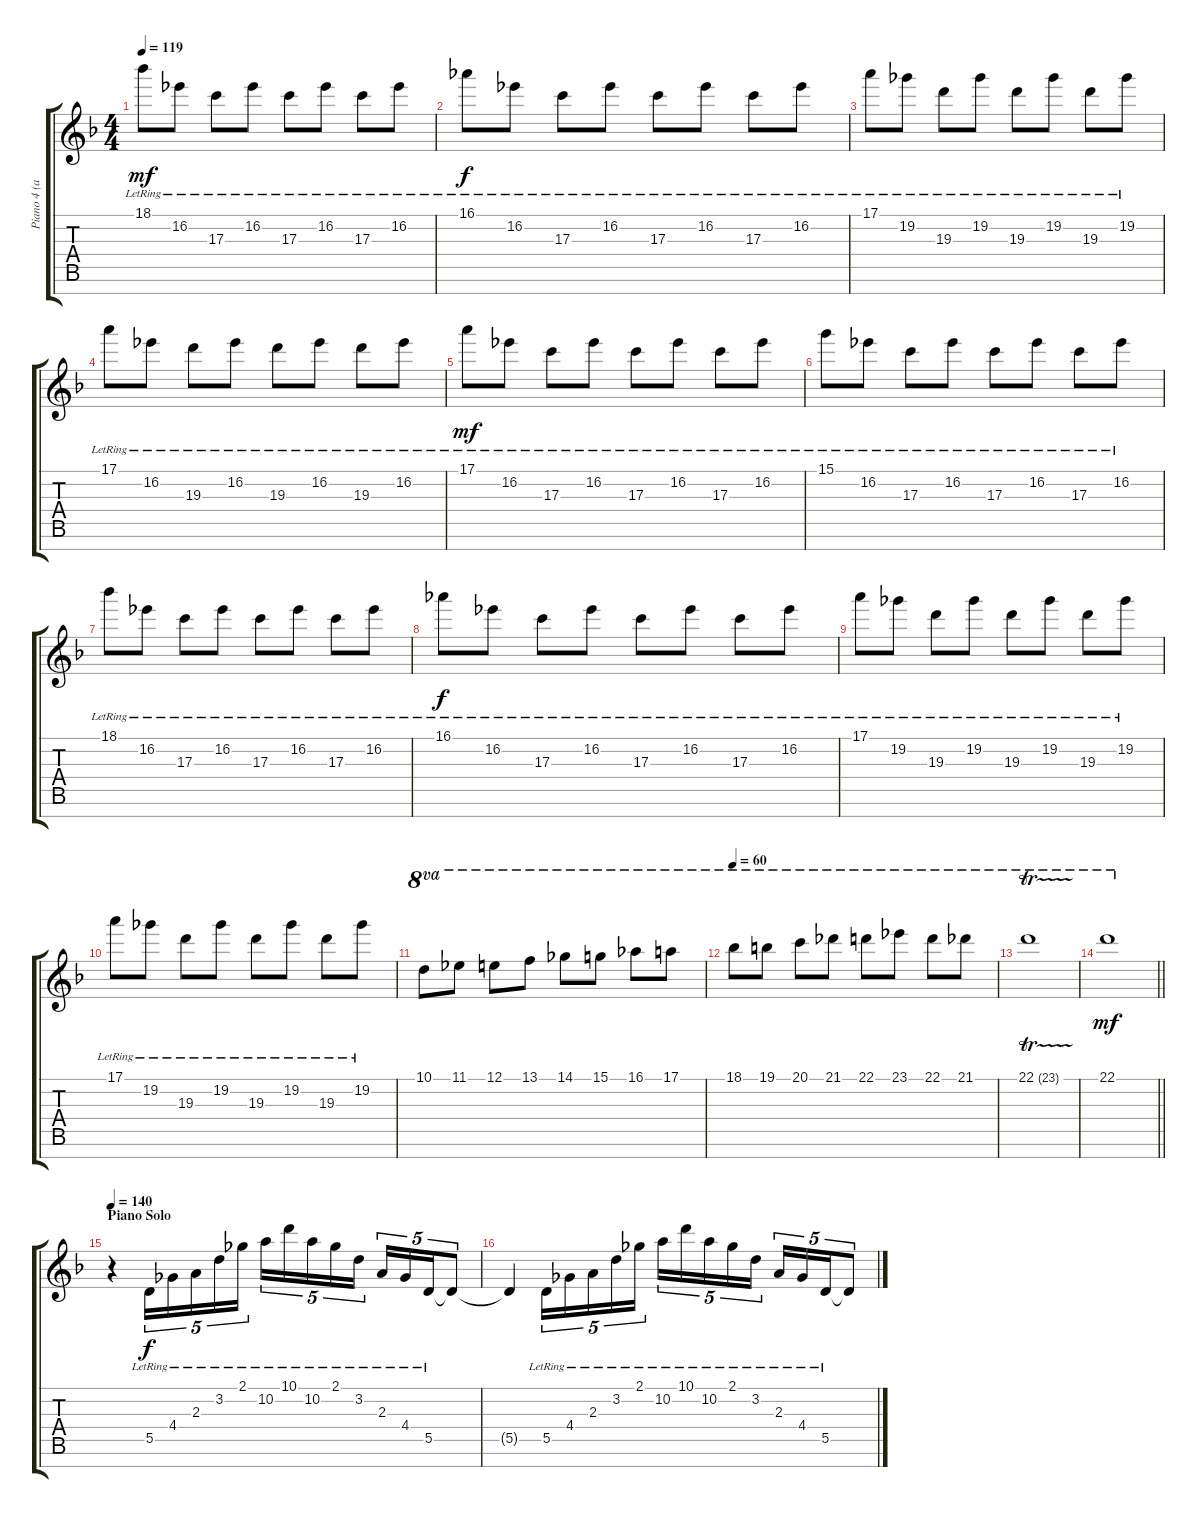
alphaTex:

\track ("Piano 4 (acous.) (RH)" "Piano 4 (a") {instrument brightacousticpiano}
\staff {score tabs}
\tuning (E5 B4 G4 D4 A3 E3 B2) {hide}
\ts (4 4)
\tempo 119
\clef g2
\ks dminor
18.1{lr}.8{dy mf} 16.2{lr}.8 17.3{lr}.8 16.2{lr}.8 17.3{lr}.8 16.2{lr}.8 17.3{lr}.8 16.2{lr}.8 |
16.1{lr}.8{dy f} 16.2{lr}.8 17.3{lr}.8 16.2{lr}.8 17.3{lr}.8 16.2{lr}.8 17.3{lr}.8 16.2{lr}.8 |
17.1{lr}.8 19.2{lr}.8 19.3{lr}.8 19.2{lr}.8 19.3{lr}.8 19.2{lr}.8 19.3{lr}.8 19.2{lr}.8 |
17.1{lr}.8 16.2{lr}.8 19.3{lr}.8 16.2{lr}.8 19.3{lr}.8 16.2{lr}.8 19.3{lr}.8 16.2{lr}.8 |
17.1{lr}.8{dy mf} 16.2{lr}.8 17.3{lr}.8 16.2{lr}.8 17.3{lr}.8 16.2{lr}.8 17.3{lr}.8 16.2{lr}.8 |
15.1{lr}.8 16.2{lr}.8 17.3{lr}.8 16.2{lr}.8 17.3{lr}.8 16.2{lr}.8 17.3{lr}.8 16.2{lr}.8 |
18.1{lr}.8 16.2{lr}.8 17.3{lr}.8 16.2{lr}.8 17.3{lr}.8 16.2{lr}.8 17.3{lr}.8 16.2{lr}.8 |
16.1{lr}.8{dy f} 16.2{lr}.8 17.3{lr}.8 16.2{lr}.8 17.3{lr}.8 16.2{lr}.8 17.3{lr}.8 16.2{lr}.8 |
17.1{lr}.8 19.2{lr}.8 19.3{lr}.8 19.2{lr}.8 19.3{lr}.8 19.2{lr}.8 19.3{lr}.8 19.2{lr}.8 |
17.1{lr}.8 19.2{lr}.8 19.3{lr}.8 19.2{lr}.8 19.3{lr}.8 19.2{lr}.8 19.3{lr}.8 19.2{lr}.8 |
10.1.8{ot 8va} 11.1.8{ot 8va} 12.1.8{ot 8va} 13.1.8{ot 8va} 14.1.8{ot 8va} 15.1.8{ot 8va} 16.1.8{ot 8va} 17.1.8{ot 8va} |
\tempo 60
18.1.8{ot 8va} 19.1.8{ot 8va} 20.1.8{ot 8va} 21.1.8{ot 8va} 22.1.8{ot 8va} 23.1.8{ot 8va} 22.1.8{ot 8va} 21.1.8{ot 8va} |
22.1{tr (23 16)}.1{ot 8va} |
\barLineRight lightlight
22.1.1{ot 8va dy mf} |
\section ("" "Piano Solo")
\tempo 140
r.4 5.5{lr}.16{tu (5 4) dy f} 4.4{lr}.16{tu (5 4)} 2.3{lr}.16{tu (5 4)} 3.2{lr}.16{tu (5 4)} 2.1{lr}.16{tu (5 4)} 10.2{lr}.16{tu (5 4)} 10.1{lr}.16{tu (5 4)} 10.2{lr}.16{tu (5 4)} 2.1{lr}.16{tu (5 4)} 3.2{lr}.16{tu (5 4)} 2.3{lr}.16{tu (5 4)} 4.4{lr}.16{tu (5 4)} 5.5{lr}.16{tu (5 4)} 5.5{t}.8{tu (5 4)} |
5.5{t}.4 5.5{lr}.16{tu (5 4)} 4.4{lr}.16{tu (5 4)} 2.3{lr}.16{tu (5 4)} 3.2{lr}.16{tu (5 4)} 2.1{lr}.16{tu (5 4)} 10.2{lr}.16{tu (5 4)} 10.1{lr}.16{tu (5 4)} 10.2{lr}.16{tu (5 4)} 2.1{lr}.16{tu (5 4)} 3.2{lr}.16{tu (5 4)} 2.3{lr}.16{tu (5 4)} 4.4{lr}.16{tu (5 4)} 5.5{lr}.16{tu (5 4)} 5.5{t}.8{tu (5 4)}
